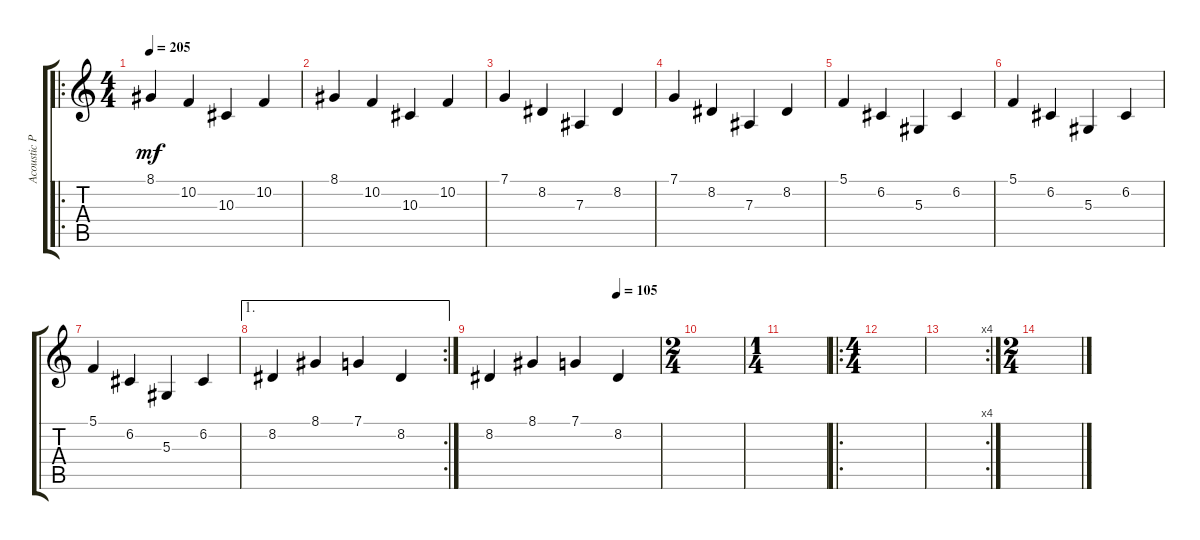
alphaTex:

\track ("Acoustic Piano" "Acoustic P") {instrument acousticgrandpiano}
\staff {score tabs}
\tuning (C4 G3 Eb3 Bb2 F2 C2) {hide}
\ro
\ts (4 4)
\tempo 205
\clef g2
\ks c
8.1.4{dy mf} 10.2.4 10.3.4 10.2.4 |
8.1.4 10.2.4 10.3.4 10.2.4 |
7.1.4 8.2.4 7.3.4 8.2.4 |
7.1.4 8.2.4 7.3.4 8.2.4 |
5.1.4 6.2.4 5.3.4 6.2.4 |
5.1.4 6.2.4 5.3.4 6.2.4 |
5.1.4 6.2.4 5.3.4 6.2.4 |
\ae 1
\rc 2
8.2.4 8.1.4 7.1.4 8.2.4 |
\tempo (105 0.75)
8.2.4 8.1.4 7.1.4 8.2.4 |
\ts (2 4)
|
\ts (1 4)
|
\ro
\ts (4 4)
|
\rc 4
|
\ts (2 4)
